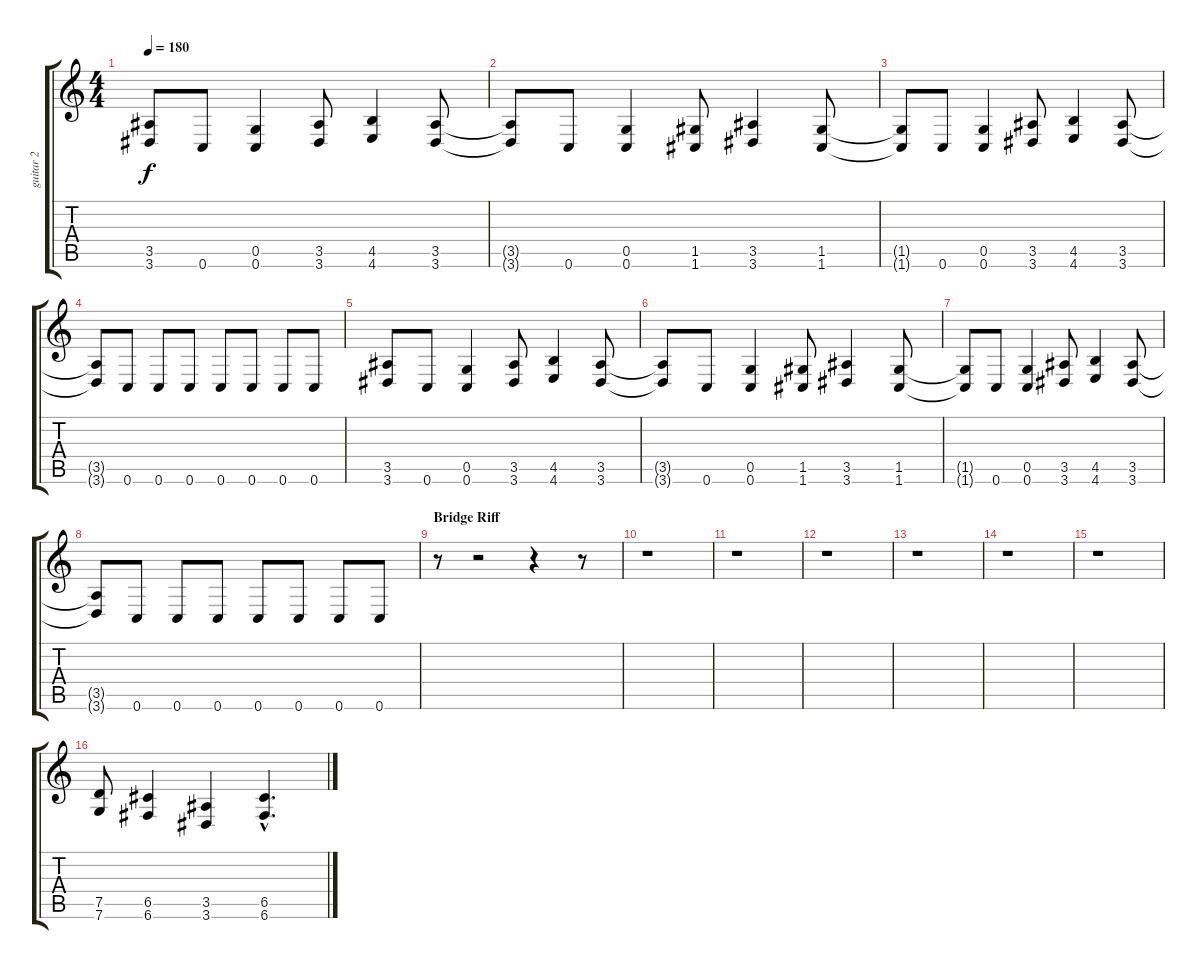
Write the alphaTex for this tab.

\track ("guitar 2" "guitar 2") {instrument distortionguitar}
\staff {score tabs}
\tuning (D4 A3 F3 C3 G2 C2) {hide}
\ts (4 4)
\tempo 180
\clef g2
\ks c
(3.5 3.6).8{dy f} 0.6.8 (0.5 0.6).4 (3.5 3.6).8 (4.5 4.6).4 (3.5 3.6).8 |
(3.5{t} 3.6{t}).8 0.6.8 (0.5 0.6).4 (1.5 1.6).8 (3.5 3.6).4 (1.5 1.6).8 |
(1.5{t} 1.6{t}).8 0.6.8 (0.5 0.6).4 (3.5 3.6).8 (4.5 4.6).4 (3.5 3.6).8 |
(3.5{t} 3.6{t}).8 0.6.8 0.6.8 0.6.8 0.6.8 0.6.8 0.6.8 0.6.8 |
(3.5 3.6).8 0.6.8 (0.5 0.6).4 (3.5 3.6).8 (4.5 4.6).4 (3.5 3.6).8 |
(3.5{t} 3.6{t}).8 0.6.8 (0.5 0.6).4 (1.5 1.6).8 (3.5 3.6).4 (1.5 1.6).8 |
(1.5{t} 1.6{t}).8 0.6.8 (0.5 0.6).4 (3.5 3.6).8 (4.5 4.6).4 (3.5 3.6).8 |
(3.5{t} 3.6{t}).8 0.6.8 0.6.8 0.6.8 0.6.8 0.6.8 0.6.8 0.6.8 |
\section ("" "Bridge Riff")
r.8 r.2 r.4 r.8 |
r.1 |
r.1 |
r.1 |
r.1 |
r.1 |
r.1 |
(7.5 7.6).8 (6.5 6.6).4 (3.5 3.6).4 (6.5{hac} 6.6{hac}).4{d}
